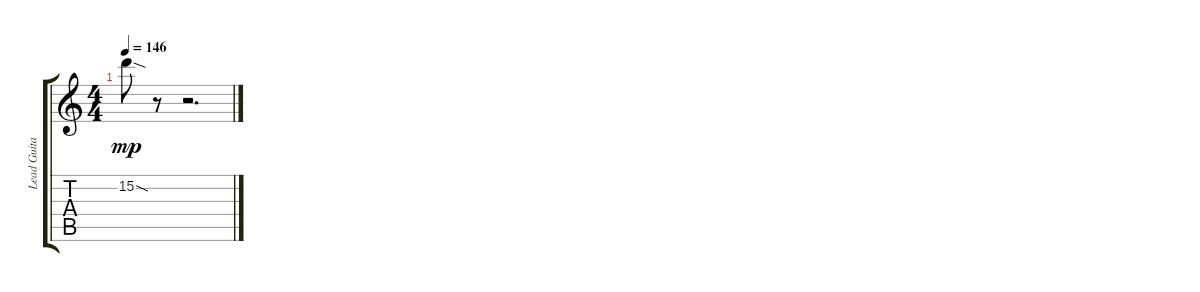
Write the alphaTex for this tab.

\track ("Lead Guitar I" "Lead Guita") {instrument overdrivenguitar}
\staff {score tabs}
\tuning (E4 B3 G3 D3 A2 E2) {hide}
\ts (4 4)
\tempo 146
\clef g2
\ks c
15.2{sod}.8{dy mp} r.8 r.2{d}
